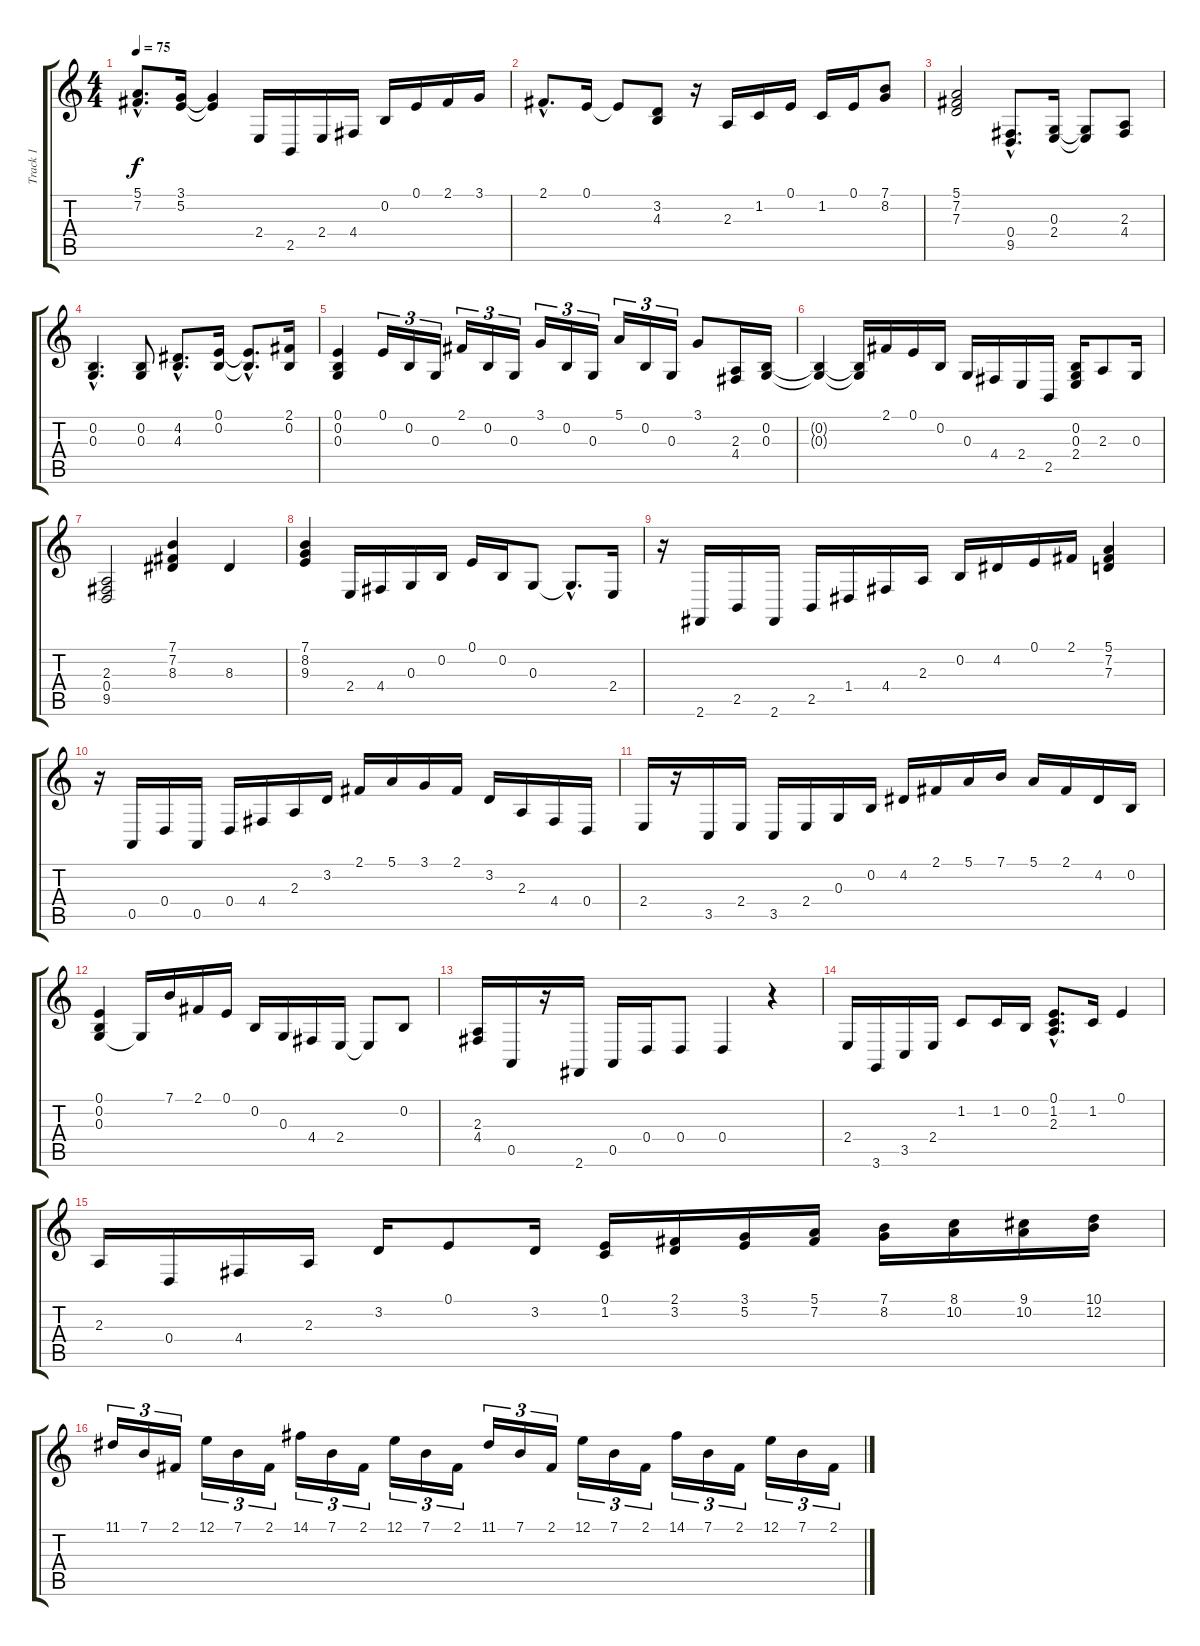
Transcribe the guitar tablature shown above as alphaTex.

\track ("Track 1" "Track 1") {instrument electricgrandpiano}
\staff {score tabs}
\tuning (E4 B3 G3 D3 A2 E2) {hide}
\ts (4 4)
\tempo 75
\clef g2
\ks c
(5.1{hac} 7.2{hac}).8{d dy f} (3.1 5.2).16 (3.1{t} 5.2{t}).4 2.4.16 2.5.16 2.4.16 4.4.16 0.2.16 0.1.16 2.1.16 3.1.16 |
2.1{hac}.8{d} 0.1.16 0.1{t}.8 (3.2 4.3).8 r.16 2.3.16 1.2.16 0.1.16 1.2.16 0.1.16 (7.1 8.2).8 |
(5.1 7.2 7.3).2 (0.4{hac} 9.5{hac}).8{d} (0.3 2.4).16 (0.3{t} 2.4{t}).8 (2.3 4.4).8 |
(0.2{hac} 0.3{hac}).4{d} (0.2 0.3).8 (4.2{hac} 4.3{hac}).8{d} (0.1 0.2).16 (0.1{hac t} 0.2{hac t}).8{d} (2.1 0.2).16 |
(0.1 0.2 0.3).4 0.1.16{tu (3 2)} 0.2.16{tu (3 2)} 0.3.16{tu (3 2)} 2.1.16{tu (3 2)} 0.2.16{tu (3 2)} 0.3.16{tu (3 2)} 3.1.16{tu (3 2)} 0.2.16{tu (3 2)} 0.3.16{tu (3 2)} 5.1.16{tu (3 2)} 0.2.16{tu (3 2)} 0.3.16{tu (3 2)} 3.1.8 (2.3 4.4).16 (0.2 0.3).16 |
(0.2{t} 0.3{t}).4 (0.2{t} 0.3{t}).16 2.1.16 0.1.16 0.2.16 0.3.16 4.4.16 2.4.16 2.5.16 (0.2 0.3 2.4).16 2.3.8 0.3.16 |
(2.3 0.4 9.5).2 (7.1 7.2 8.3).4 8.3.4 |
(7.1 8.2 9.3).4 2.4.16 4.4.16 0.3.16 0.2.16 0.1.16 0.2.16 0.3.8 0.3{hac t}.8{d} 2.4.16 |
r.16 2.6.16 2.5.16 2.6.16 2.5.16 1.4.16 4.4.16 2.3.16 0.2.16 4.2.16 0.1.16 2.1.16 (5.1 7.2 7.3).4 |
r.16 0.5.16 0.4.16 0.5.16 0.4.16 4.4.16 2.3.16 3.2.16 2.1.16 5.1.16 3.1.16 2.1.16 3.2.16 2.3.16 4.4.16 0.4.16 |
2.4.16 r.16 3.5.16 2.4.16 3.5.16 2.4.16 0.3.16 0.2.16 4.2.16 2.1.16 5.1.16 7.1.16 5.1.16 2.1.16 4.2.16 0.2.16 |
(0.1 0.2 0.3).4 0.3{t}.16 7.1.16 2.1.16 0.1.16 0.2.16 0.3.16 4.4.16 2.4.16 2.4{t}.8 0.2.8 |
(2.3 4.4).16 0.5.16 r.16 2.6.16 0.5.16 0.4.16 0.4.8 0.4.4 r.4 |
2.4.16 3.6.16 3.5.16 2.4.16 1.2.8 1.2.16 0.2.16 (0.1{hac} 1.2{hac} 2.3{hac}).8{d} 1.2.16 0.1.4 |
2.3.16 0.4.16 4.4.16 2.3.16 3.2.16 0.1.8 3.2.16 (0.1 1.2).16 (2.1 3.2).16 (3.1 5.2).16 (5.1 7.2).16 (7.1 8.2).16 (8.1 10.2).16 (9.1 10.2).16 (10.1 12.2).16 |
11.1.16{tu (3 2)} 7.1.16{tu (3 2)} 2.1.16{tu (3 2)} 12.1.16{tu (3 2)} 7.1.16{tu (3 2)} 2.1.16{tu (3 2)} 14.1.16{tu (3 2)} 7.1.16{tu (3 2)} 2.1.16{tu (3 2)} 12.1.16{tu (3 2)} 7.1.16{tu (3 2)} 2.1.16{tu (3 2)} 11.1.16{tu (3 2)} 7.1.16{tu (3 2)} 2.1.16{tu (3 2)} 12.1.16{tu (3 2)} 7.1.16{tu (3 2)} 2.1.16{tu (3 2)} 14.1.16{tu (3 2)} 7.1.16{tu (3 2)} 2.1.16{tu (3 2)} 12.1.16{tu (3 2)} 7.1.16{tu (3 2)} 2.1.16{tu (3 2)}
